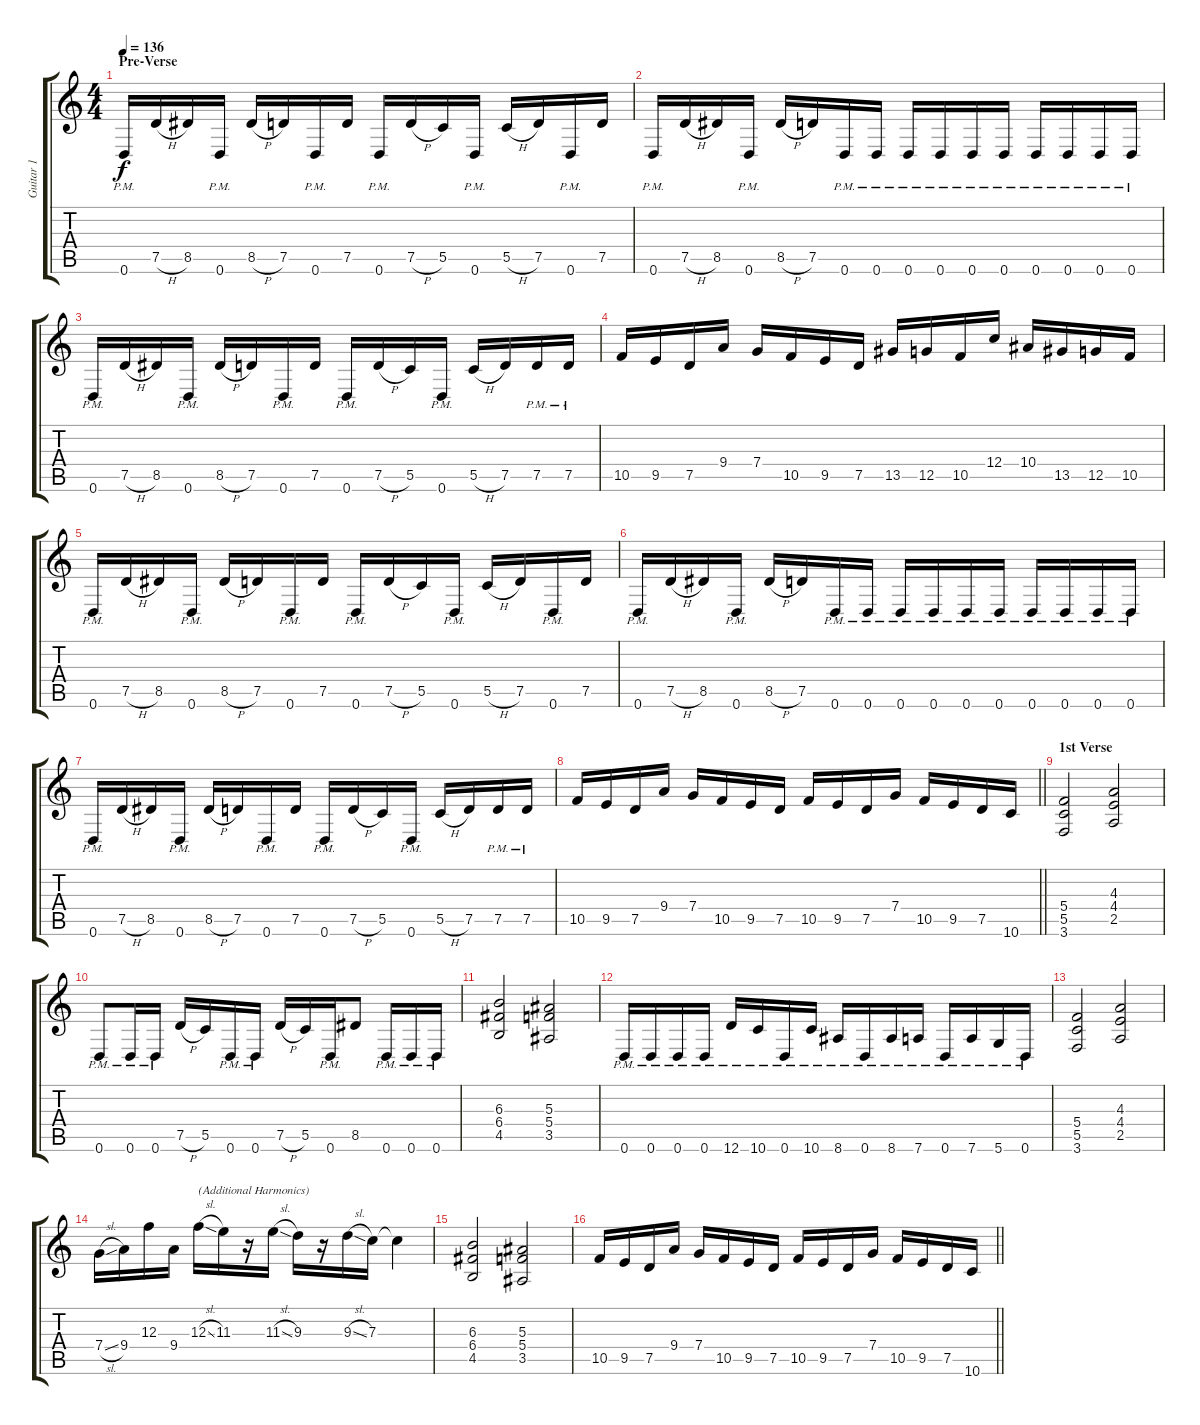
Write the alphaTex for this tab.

\track ("Guitar 1" "Guitar 1") {instrument distortionguitar}
\staff {score tabs}
\tuning (D4 A3 F3 C3 G2 D2) {hide}
\ts (4 4)
\section ("" "Pre-Verse")
\tempo 136
\clef g2
\ks c
0.6{pm}.16{dy f} 7.5{h}.16 8.5.16 0.6{pm}.16 8.5{h}.16 7.5.16 0.6{pm}.16 7.5.16 0.6{pm}.16 7.5{h}.16 5.5.16 0.6{pm}.16 5.5{h}.16 7.5.16 0.6{pm}.16 7.5.16 |
0.6{pm}.16 7.5{h}.16 8.5.16 0.6{pm}.16 8.5{h}.16 7.5.16 0.6{pm}.16 0.6{pm}.16 0.6{pm}.16 0.6{pm}.16 0.6{pm}.16 0.6{pm}.16 0.6{pm}.16 0.6{pm}.16 0.6{pm}.16 0.6{pm}.16 |
0.6{pm}.16 7.5{h}.16 8.5.16 0.6{pm}.16 8.5{h}.16 7.5.16 0.6{pm}.16 7.5.16 0.6{pm}.16 7.5{h}.16 5.5.16 0.6{pm}.16 5.5{h}.16 7.5.16 7.5{pm}.16 7.5{pm}.16 |
10.5.16 9.5.16 7.5.16 9.4.16 7.4.16 10.5.16 9.5.16 7.5.16 13.5.16 12.5.16 10.5.16 12.4.16 10.4.16 13.5.16 12.5.16 10.5.16 |
0.6{pm}.16 7.5{h}.16 8.5.16 0.6{pm}.16 8.5{h}.16 7.5.16 0.6{pm}.16 7.5.16 0.6{pm}.16 7.5{h}.16 5.5.16 0.6{pm}.16 5.5{h}.16 7.5.16 0.6{pm}.16 7.5.16 |
0.6{pm}.16 7.5{h}.16 8.5.16 0.6{pm}.16 8.5{h}.16 7.5.16 0.6{pm}.16 0.6{pm}.16 0.6{pm}.16 0.6{pm}.16 0.6{pm}.16 0.6{pm}.16 0.6{pm}.16 0.6{pm}.16 0.6{pm}.16 0.6{pm}.16 |
0.6{pm}.16 7.5{h}.16 8.5.16 0.6{pm}.16 8.5{h}.16 7.5.16 0.6{pm}.16 7.5.16 0.6{pm}.16 7.5{h}.16 5.5.16 0.6{pm}.16 5.5{h}.16 7.5.16 7.5{pm}.16 7.5{pm}.16 |
\barLineRight lightlight
10.5.16 9.5.16 7.5.16 9.4.16 7.4.16 10.5.16 9.5.16 7.5.16 10.5.16 9.5.16 7.5.16 7.4.16 10.5.16 9.5.16 7.5.16 10.6.16 |
\section ("" "1st Verse")
(5.4 5.5 3.6).2{volume 10} (4.3 4.4 2.5).2 |
0.6{pm}.8 0.6{pm}.16 0.6{pm}.16 7.5{h}.16 5.5.16 0.6{pm}.16 0.6{pm}.16 7.5{h}.16 5.5.16 0.6{pm}.16 8.5.8 0.6{pm}.16 0.6{pm}.16 0.6{pm}.16 |
(6.3 6.4 4.5).2 (5.3 5.4 3.5).2 |
0.6{pm}.16 0.6{pm}.16 0.6{pm}.16 0.6{pm}.16 12.6{pm}.16 10.6{pm}.16 0.6{pm}.16 10.6{pm}.16 8.6{pm}.16 0.6{pm}.16 8.6{pm}.16 7.6{pm}.16 0.6{pm}.16 7.6{pm}.16 5.6{pm}.16 0.6{pm}.16 |
(5.4 5.5 3.6).2 (4.3 4.4 2.5).2 |
7.4{sl}.16 9.4.16 12.3.16 9.4.16 12.3{sl}.16{txt "(Additional Harmonics)"} 11.3.16 r.16 11.3{sl}.16 9.3.16 r.16 9.3{sl}.16 7.3.16 7.3{t}.4 |
(6.3 6.4 4.5).2 (5.3 5.4 3.5).2 |
\barLineRight lightlight
10.5.16 9.5.16 7.5.16 9.4.16 7.4.16 10.5.16 9.5.16 7.5.16 10.5.16 9.5.16 7.5.16 7.4.16 10.5.16 9.5.16 7.5.16 10.6.16
